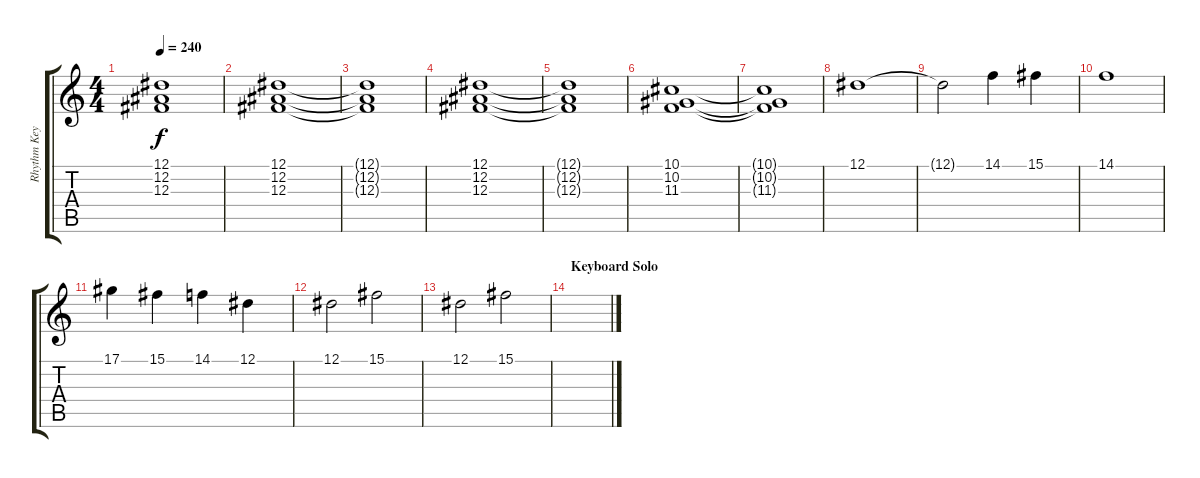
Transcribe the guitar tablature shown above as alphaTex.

\track ("Rhythm Keyboard" "Rhythm Key") {instrument harpsichord}
\staff {score tabs}
\tuning (Eb4 Bb3 Gb3 Db3 Ab2 Eb2) {hide}
\ts (4 4)
\tempo 240
\clef g2
\ks c
(12.1{t} 12.2{t} 12.3{t}).1{dy f} |
(12.1 12.2 12.3).1 |
(12.1{t} 12.2{t} 12.3{t}).1 |
(12.1 12.2 12.3).1 |
(12.1{t} 12.2{t} 12.3{t}).1 |
(10.1 10.2 11.3).1 |
(10.1{t} 10.2{t} 11.3{t}).1 |
12.1.1 |
12.1{t}.2 14.1.4 15.1.4 |
14.1.1 |
17.1.4 15.1.4 14.1.4 12.1.4 |
12.1.2 15.1.2 |
12.1.2 15.1.2 |
\section ("" "Keyboard Solo")
